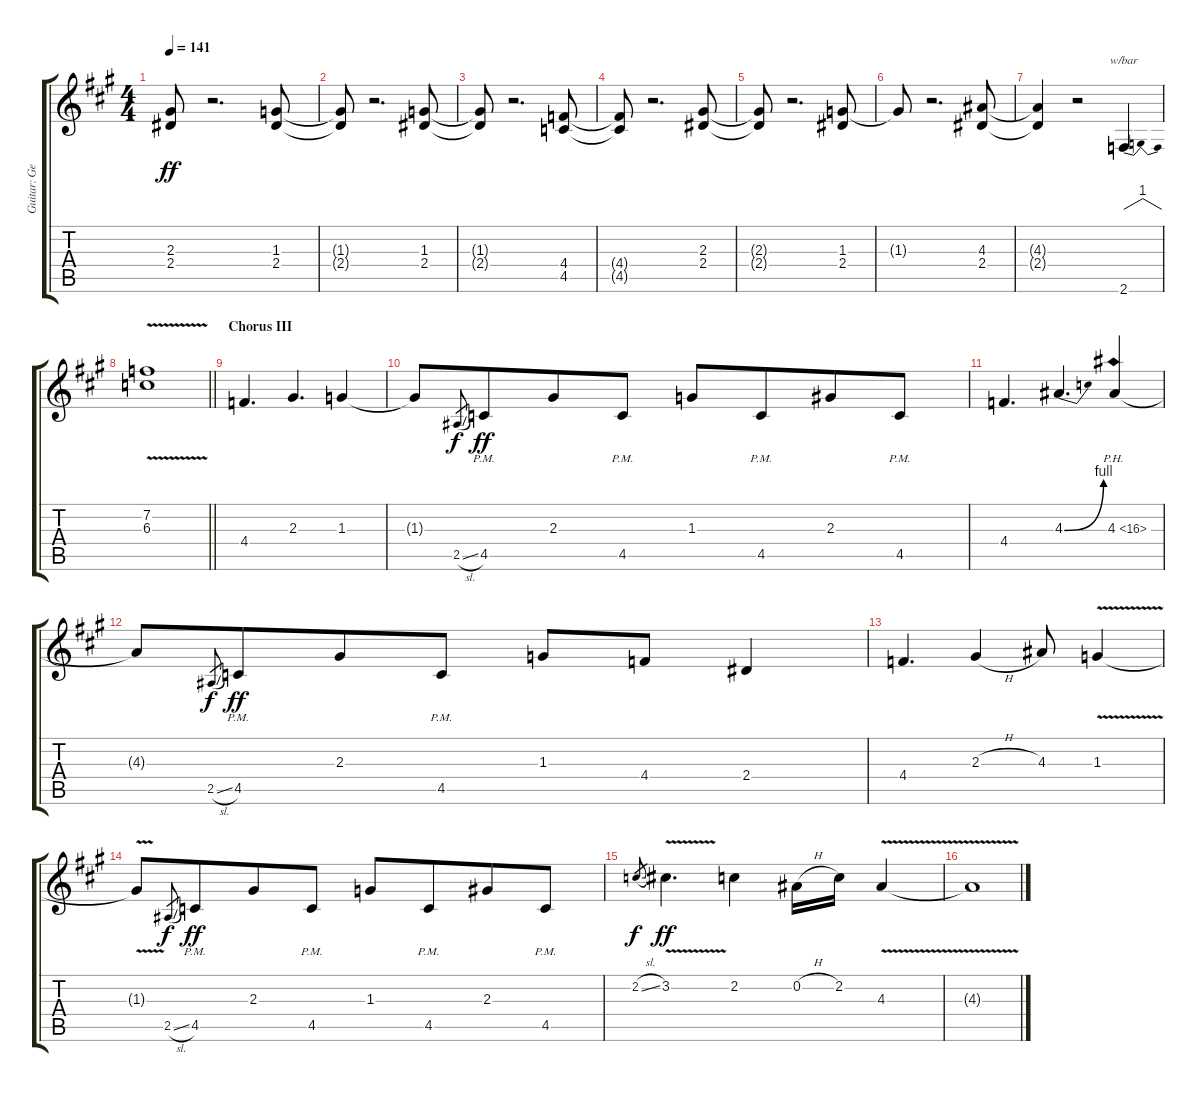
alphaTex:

\track ("Guitar: George" "Guitar: Ge") {instrument distortionguitar}
\staff {score tabs}
\tuning (Eb4 Bb3 Gb3 Db3 Ab2 Eb2) {hide}
\ts (4 4)
\tempo 141
\clef g2
\ks a
(2.3 2.4).8{dy ff} r.2{d} (1.3 2.4).8 |
(1.3{t} 2.4{t}).8 r.2{d} (1.3 2.4).8 |
(1.3{t} 2.4{t}).8 r.2{d} (4.4 4.5).8 |
(4.4{t} 4.5{t}).8 r.2{d} (2.3 2.4).8 |
(2.3{t} 2.4{t}).8 r.2{d} (1.3 2.4).8 |
1.3{t}.8 r.2{d} (4.3 2.4).8 |
(4.3{t} 2.4{t}).4 r.2 2.6.4{tbe (dip default 0 0 30 4 60 0)} |
\barLineRight lightlight
(7.2{v} 6.3{v}).1 |
\section ("" "Chorus III")
4.4.4{d} 2.3.4{d} 1.3.4 |
1.3{t}.8 2.5{sl}.8{gr dy f} 4.5{pm}.8{dy ff beam merge} 2.3.8 4.5{pm}.8 1.3.8 4.5{pm}.8{beam merge} 2.3.8 4.5{pm}.8 |
4.4.4{d} 4.3{be (bend 0 0 60 4)}.4{d} 4.3{ph 12}.4 |
4.3{t}.8 2.5{sl}.8{gr dy f} 4.5{pm}.8{dy ff beam merge} 2.3.8 4.5{pm}.8 1.3.8 4.4.8{beam merge} 2.4.4 |
4.4.4{d} 2.3{h}.4 4.3.8 1.3{v}.4 |
1.3{t}.8 2.5{sl}.8{gr dy f} 4.5{pm}.8{dy ff beam merge} 2.3.8 4.5{pm}.8 1.3.8 4.5{pm}.8{beam merge} 2.3.8 4.5{pm}.8 |
2.2{sl}.8{gr dy f} 3.2{v}.4{d dy ff} 2.2.4 0.2{h}.16 2.2.16 4.3{v}.4 |
4.3{t}.1
